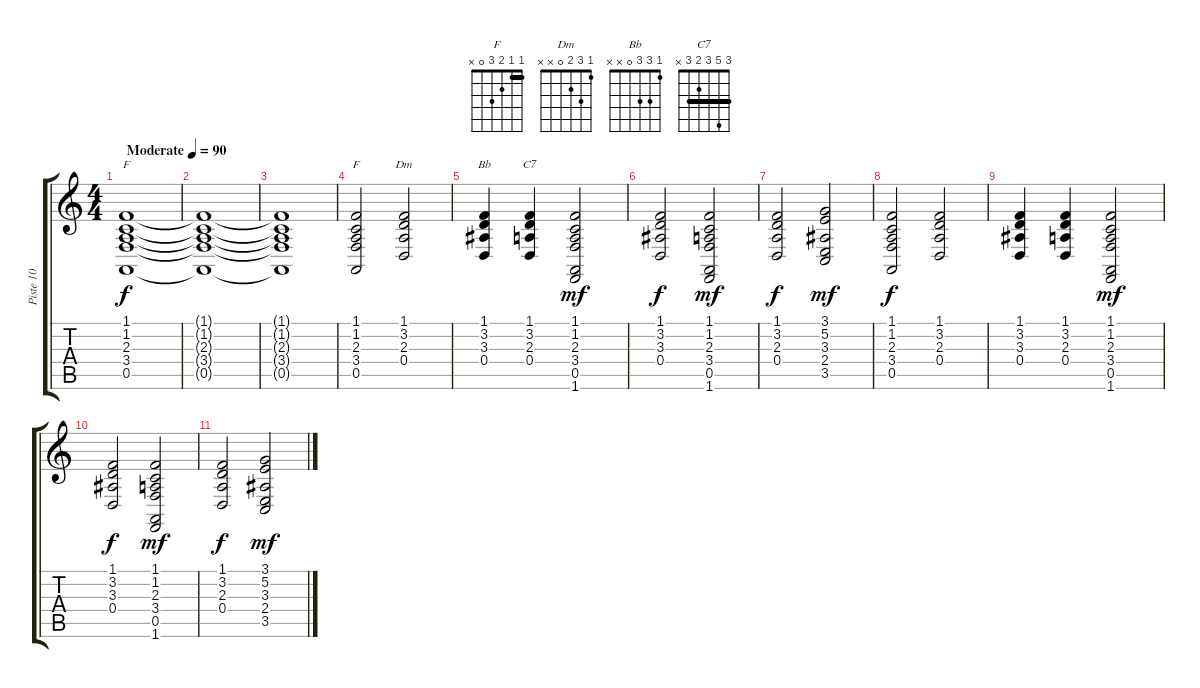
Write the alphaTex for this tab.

\track ("Piste 10" "Piste 10") {instrument voiceoohs}
\staff {score tabs}
\tuning (E4 B3 G3 D3 A2 E2) {hide}
\chord ("F" 1 1 2 3 0 1) {barre 1}
\chord ("F" 1 1 2 3 0 x) {barre 1}
\chord ("Dm" 1 3 2 0 x x)
\chord ("Bb" 1 3 3 0 x x)
\chord ("C7" 3 5 3 2 3 x) {barre 3}
\ts (4 4)
\tempo (90 "Moderate")
\clef g2
\ks c
(1.1 1.2 2.3 3.4 0.5).1{ch "F" dy f instrument voiceoohs} |
(1.1{t} 1.2{t} 2.3{t} 3.4{t} 0.5{t}).1 |
(1.1{t} 1.2{t} 2.3{t} 3.4{t} 0.5{t}).1 |
(1.1 1.2 2.3 3.4 0.5).2{ch "F"} (1.1 3.2 2.3 0.4).2{ch "Dm"} |
(1.1 3.2 3.3 0.4).4{ch "Bb"} (1.1 3.2 2.3 0.4).4{ch "C7"} (1.1 1.2 2.3 3.4 0.5 1.6).2{dy mf} |
(1.1 3.2 3.3 0.4).2{dy f} (1.1 1.2 2.3 3.4 0.5 1.6).2{dy mf} |
(1.1 3.2 2.3 0.4).2{dy f} (3.1 5.2 3.3 2.4 3.5).2{dy mf} |
(1.1 1.2 2.3 3.4 0.5).2{dy f} (1.1 3.2 2.3 0.4).2 |
(1.1 3.2 3.3 0.4).4 (1.1 3.2 2.3 0.4).4 (1.1 1.2 2.3 3.4 0.5 1.6).2{dy mf} |
(1.1 3.2 3.3 0.4).2{dy f} (1.1 1.2 2.3 3.4 0.5 1.6).2{dy mf} |
(1.1 3.2 2.3 0.4).2{dy f} (3.1 5.2 3.3 2.4 3.5).2{dy mf}
